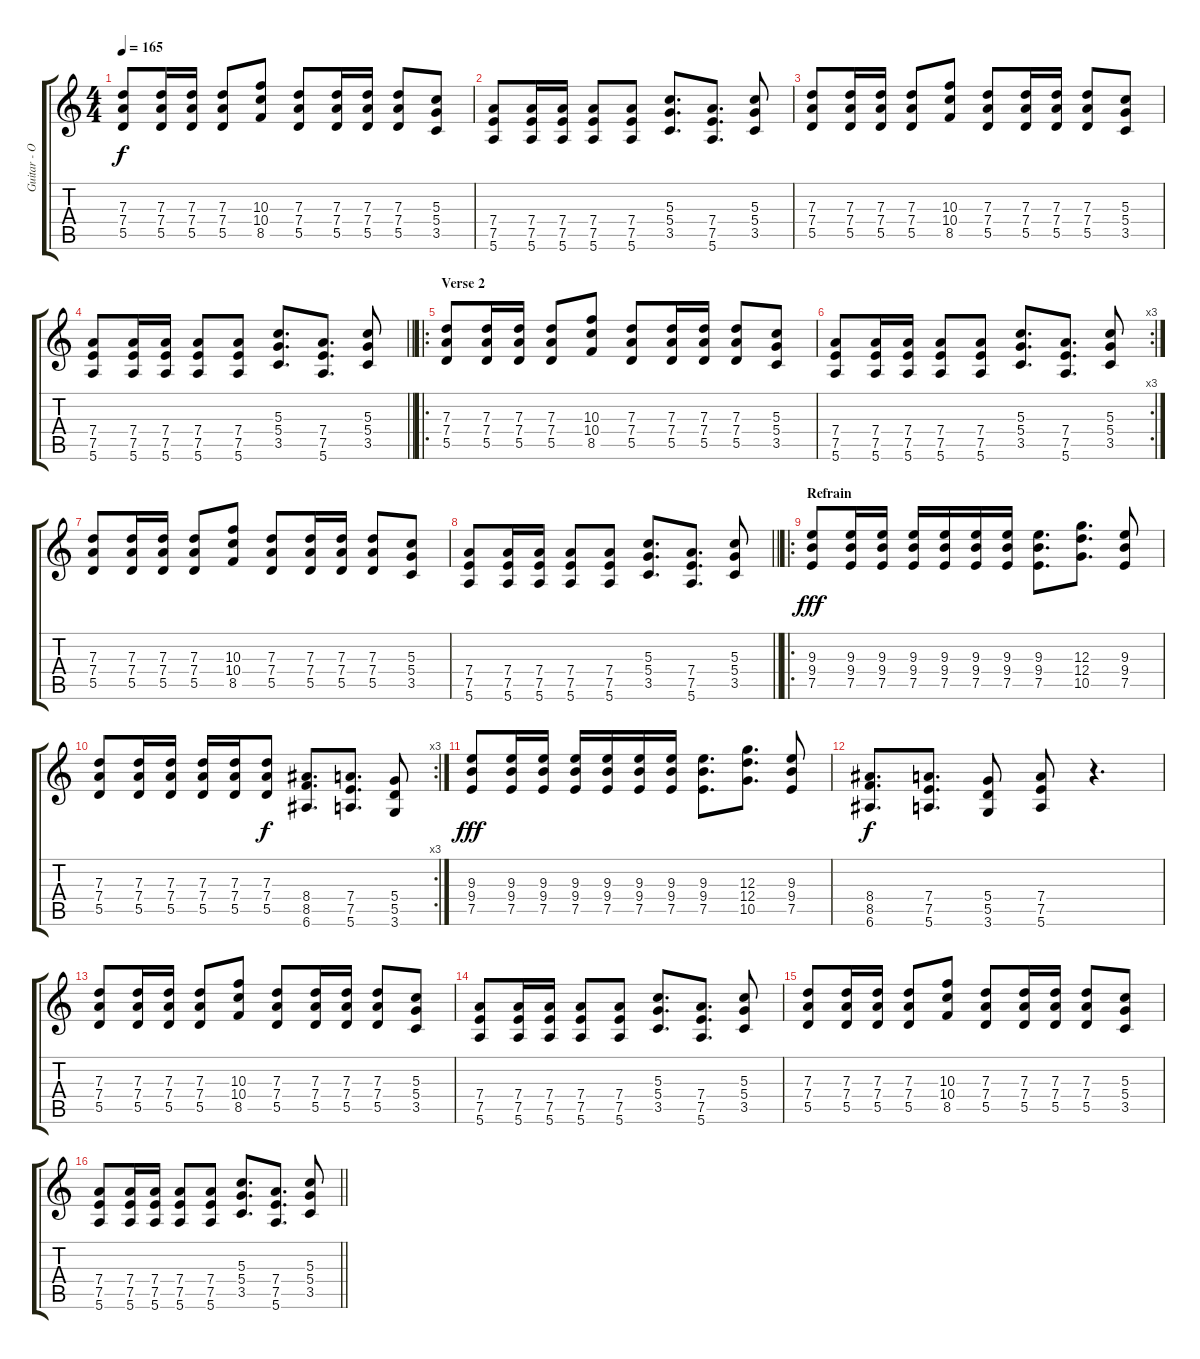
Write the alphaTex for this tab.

\track ("Guitar - Oeds" "Guitar - O") {instrument overdrivenguitar}
\staff {score tabs}
\tuning (E4 B3 G3 D3 A2 E2) {hide}
\ts (4 4)
\tempo 165
\clef g2
\ks c
(7.3 7.4 5.5).8{dy f beam Up} (7.3 7.4 5.5).16{beam Up} (7.3 7.4 5.5).16{beam Up} (7.3 7.4 5.5).8 (10.3 10.4 8.5).8 (7.3 7.4 5.5).8 (7.3 7.4 5.5).16 (7.3 7.4 5.5).16 (7.3 7.4 5.5).8 (5.3 5.4 3.5).8 |
(7.4 7.5 5.6).8 (7.4 7.5 5.6).16 (7.4 7.5 5.6).16 (7.4 7.5 5.6).8 (7.4 7.5 5.6).8 (5.3 5.4 3.5).8{d} (7.4 7.5 5.6).8{d} (5.3 5.4 3.5).8 |
(7.3 7.4 5.5).8{beam Up} (7.3 7.4 5.5).16{beam Up} (7.3 7.4 5.5).16{beam Up} (7.3 7.4 5.5).8 (10.3 10.4 8.5).8 (7.3 7.4 5.5).8 (7.3 7.4 5.5).16 (7.3 7.4 5.5).16 (7.3 7.4 5.5).8 (5.3 5.4 3.5).8 |
\barLineRight lightlight
(7.4 7.5 5.6).8 (7.4 7.5 5.6).16 (7.4 7.5 5.6).16 (7.4 7.5 5.6).8 (7.4 7.5 5.6).8 (5.3 5.4 3.5).8{d} (7.4 7.5 5.6).8{d} (5.3 5.4 3.5).8 |
\ro
\section ("" "Verse 2")
(7.3 7.4 5.5).8{beam Up} (7.3 7.4 5.5).16{beam Up} (7.3 7.4 5.5).16{beam Up} (7.3 7.4 5.5).8 (10.3 10.4 8.5).8 (7.3 7.4 5.5).8 (7.3 7.4 5.5).16 (7.3 7.4 5.5).16 (7.3 7.4 5.5).8 (5.3 5.4 3.5).8 |
\rc 3
(7.4 7.5 5.6).8 (7.4 7.5 5.6).16 (7.4 7.5 5.6).16 (7.4 7.5 5.6).8 (7.4 7.5 5.6).8 (5.3 5.4 3.5).8{d} (7.4 7.5 5.6).8{d} (5.3 5.4 3.5).8 |
(7.3 7.4 5.5).8{beam Up} (7.3 7.4 5.5).16{beam Up} (7.3 7.4 5.5).16{beam Up} (7.3 7.4 5.5).8 (10.3 10.4 8.5).8 (7.3 7.4 5.5).8 (7.3 7.4 5.5).16 (7.3 7.4 5.5).16 (7.3 7.4 5.5).8 (5.3 5.4 3.5).8 |
\barLineRight lightlight
(7.4 7.5 5.6).8 (7.4 7.5 5.6).16 (7.4 7.5 5.6).16 (7.4 7.5 5.6).8 (7.4 7.5 5.6).8 (5.3 5.4 3.5).8{d} (7.4 7.5 5.6).8{d} (5.3 5.4 3.5).8 |
\ro
\section ("" "Refrain")
(9.3 9.4 7.5).8{dy fff} (9.3 9.4 7.5).16 (9.3 9.4 7.5).16 (9.3 9.4 7.5).16 (9.3 9.4 7.5).16 (9.3 9.4 7.5).16 (9.3 9.4 7.5).16 (9.3 9.4 7.5).8{d} (12.3 12.4 10.5).8{d} (9.3 9.4 7.5).8 |
\rc 3
(7.3 7.4 5.5).8 (7.3 7.4 5.5).16 (7.3 7.4 5.5).16 (7.3 7.4 5.5).16 (7.3 7.4 5.5).16 (7.3 7.4 5.5).8{dy f} (8.4 8.5 6.6).8{d} (7.4 7.5 5.6).8{d} (5.4 5.5 3.6).8 |
(9.3 9.4 7.5).8{dy fff} (9.3 9.4 7.5).16 (9.3 9.4 7.5).16 (9.3 9.4 7.5).16 (9.3 9.4 7.5).16 (9.3 9.4 7.5).16 (9.3 9.4 7.5).16 (9.3 9.4 7.5).8{d} (12.3 12.4 10.5).8{d} (9.3 9.4 7.5).8 |
(8.4 8.5 6.6).8{d dy f} (7.4 7.5 5.6).8{d} (5.4 5.5 3.6).8 (7.4 7.5 5.6).8 r.4{d} |
(7.3 7.4 5.5).8{beam Up} (7.3 7.4 5.5).16{beam Up} (7.3 7.4 5.5).16{beam Up} (7.3 7.4 5.5).8 (10.3 10.4 8.5).8 (7.3 7.4 5.5).8 (7.3 7.4 5.5).16 (7.3 7.4 5.5).16 (7.3 7.4 5.5).8 (5.3 5.4 3.5).8 |
(7.4 7.5 5.6).8 (7.4 7.5 5.6).16 (7.4 7.5 5.6).16 (7.4 7.5 5.6).8 (7.4 7.5 5.6).8 (5.3 5.4 3.5).8{d} (7.4 7.5 5.6).8{d} (5.3 5.4 3.5).8 |
(7.3 7.4 5.5).8{beam Up} (7.3 7.4 5.5).16{beam Up} (7.3 7.4 5.5).16{beam Up} (7.3 7.4 5.5).8 (10.3 10.4 8.5).8 (7.3 7.4 5.5).8 (7.3 7.4 5.5).16 (7.3 7.4 5.5).16 (7.3 7.4 5.5).8 (5.3 5.4 3.5).8 |
\barLineRight lightlight
(7.4 7.5 5.6).8 (7.4 7.5 5.6).16 (7.4 7.5 5.6).16 (7.4 7.5 5.6).8 (7.4 7.5 5.6).8 (5.3 5.4 3.5).8{d} (7.4 7.5 5.6).8{d} (5.3 5.4 3.5).8
